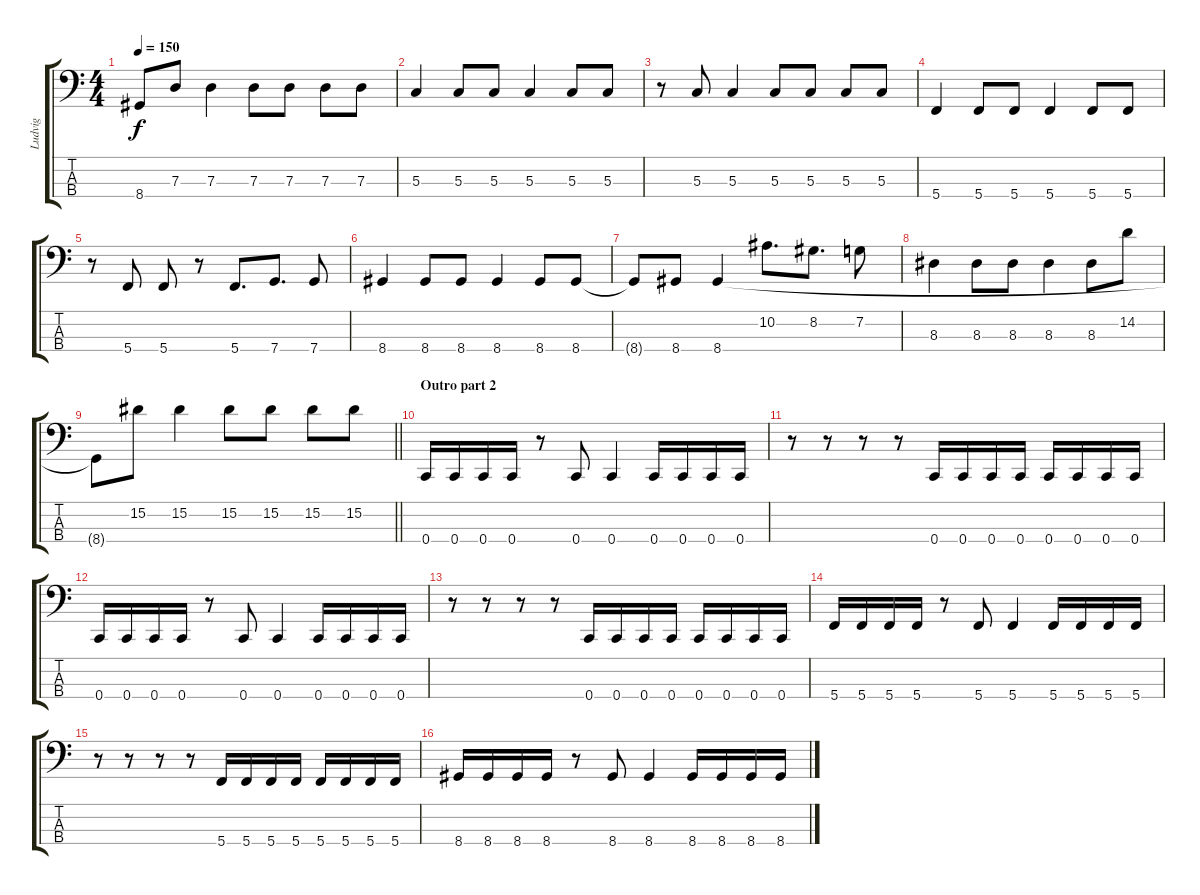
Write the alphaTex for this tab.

\track ("Ludvig" "Ludvig") {instrument electricbassfinger}
\staff {score tabs}
\tuning (F2 C2 G1 C1) {hide}
\ts (4 4)
\tempo 150
\clef f4
\ks c
8.4{t}.8{dy f} 7.3.8 7.3.4 7.3.8 7.3.8 7.3.8 7.3.8 |
5.3.4 5.3.8 5.3.8 5.3.4 5.3.8 5.3.8 |
r.8 5.3.8 5.3.4 5.3.8 5.3.8 5.3.8 5.3.8 |
5.4.4 5.4.8 5.4.8 5.4.4 5.4.8 5.4.8 |
r.8 5.4.8 5.4.8 r.8 5.4.8{d} 7.4.8{d} 7.4.8 |
8.4.4 8.4.8 8.4.8 8.4.4 8.4.8 8.4.8 |
8.4{t}.8 8.4.8 8.4.4 10.2.8{d} 8.2.8{d} 7.2.8 |
8.3.4 8.3.8 8.3.8 8.3.4 8.3.8 14.2.8 |
\barLineRight lightlight
8.4{t}.8 15.2.8 15.2.4 15.2.8 15.2.8 15.2.8 15.2.8 |
\section ("" "Outro part 2")
0.4.16 0.4.16 0.4.16 0.4.16 r.8 0.4.8 0.4.4 0.4.16 0.4.16 0.4.16 0.4.16 |
r.8 r.8 r.8 r.8 0.4.16 0.4.16 0.4.16 0.4.16 0.4.16 0.4.16 0.4.16 0.4.16 |
0.4.16 0.4.16 0.4.16 0.4.16 r.8 0.4.8 0.4.4 0.4.16 0.4.16 0.4.16 0.4.16 |
r.8 r.8 r.8 r.8 0.4.16 0.4.16 0.4.16 0.4.16 0.4.16 0.4.16 0.4.16 0.4.16 |
5.4.16 5.4.16 5.4.16 5.4.16 r.8 5.4.8 5.4.4 5.4.16 5.4.16 5.4.16 5.4.16 |
r.8 r.8 r.8 r.8 5.4.16 5.4.16 5.4.16 5.4.16 5.4.16 5.4.16 5.4.16 5.4.16 |
8.4.16 8.4.16 8.4.16 8.4.16 r.8 8.4.8 8.4.4 8.4.16 8.4.16 8.4.16 8.4.16
